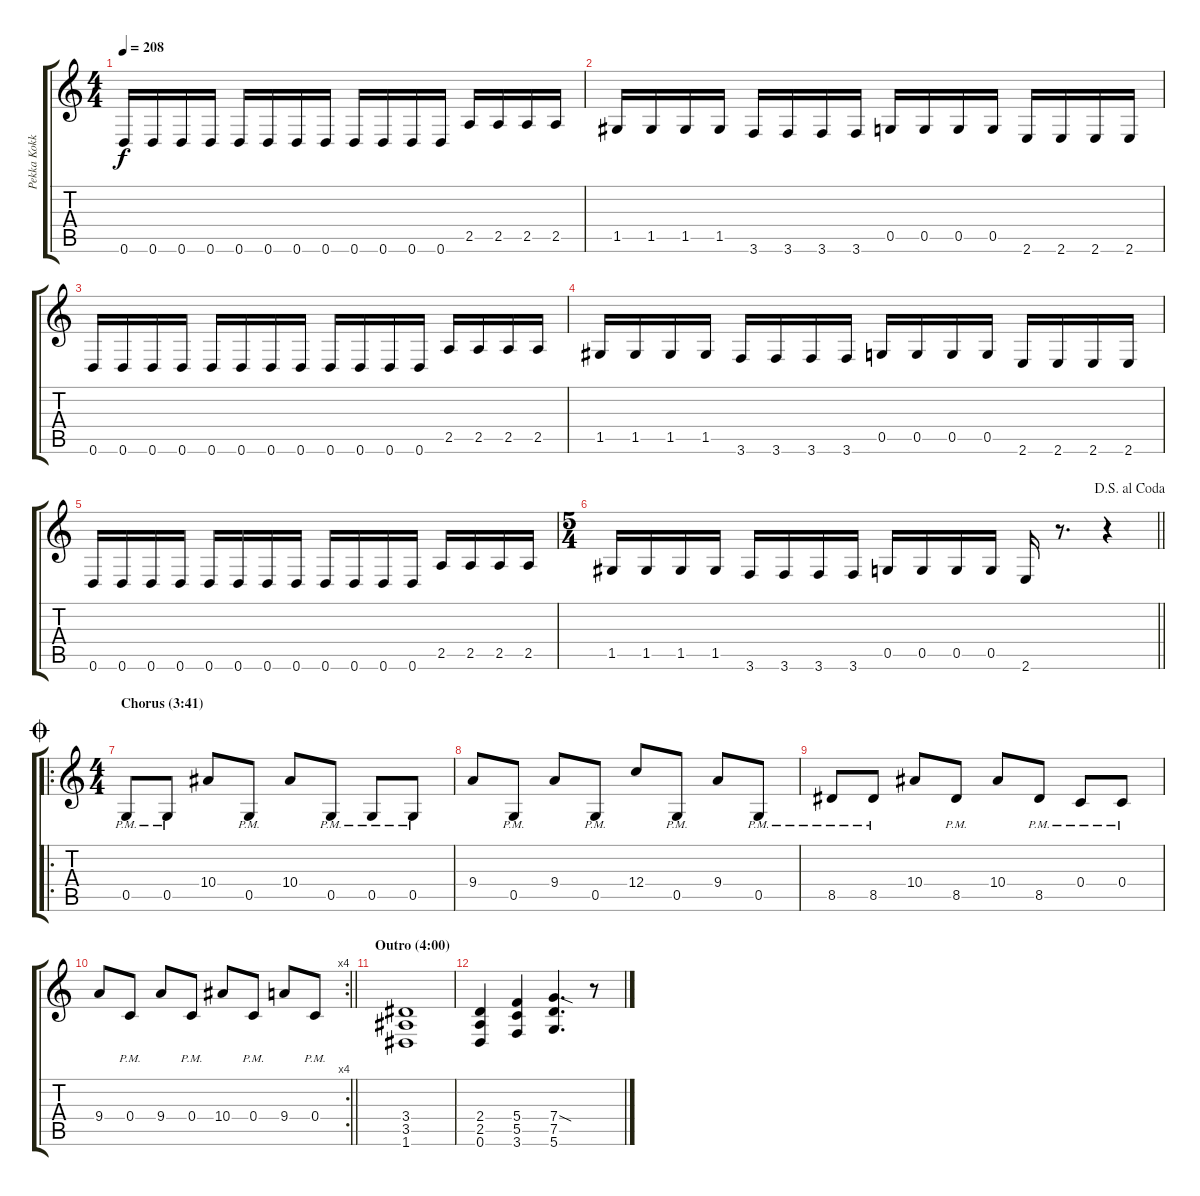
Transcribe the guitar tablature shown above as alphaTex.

\track ("Pekka Kokko" "Pekka Kokk") {instrument distortionguitar}
\staff {score tabs}
\tuning (D4 A3 F3 C3 G2 D2) {hide}
\ts (4 4)
\tempo 208
\clef g2
\ks c
0.6.16{dy f} 0.6.16 0.6.16 0.6.16 0.6.16 0.6.16 0.6.16 0.6.16 0.6.16 0.6.16 0.6.16 0.6.16 2.5.16 2.5.16 2.5.16 2.5.16 |
1.5.16 1.5.16 1.5.16 1.5.16 3.6.16 3.6.16 3.6.16 3.6.16 0.5.16 0.5.16 0.5.16 0.5.16 2.6.16 2.6.16 2.6.16 2.6.16 |
0.6.16 0.6.16 0.6.16 0.6.16 0.6.16 0.6.16 0.6.16 0.6.16 0.6.16 0.6.16 0.6.16 0.6.16 2.5.16 2.5.16 2.5.16 2.5.16 |
1.5.16 1.5.16 1.5.16 1.5.16 3.6.16 3.6.16 3.6.16 3.6.16 0.5.16 0.5.16 0.5.16 0.5.16 2.6.16 2.6.16 2.6.16 2.6.16 |
0.6.16 0.6.16 0.6.16 0.6.16 0.6.16 0.6.16 0.6.16 0.6.16 0.6.16 0.6.16 0.6.16 0.6.16 2.5.16 2.5.16 2.5.16 2.5.16 |
\ts (5 4)
\jump dalsegnoalcoda
\barLineRight lightlight
1.5.16 1.5.16 1.5.16 1.5.16 3.6.16 3.6.16 3.6.16 3.6.16 0.5.16 0.5.16 0.5.16 0.5.16 2.6.16 r.8{d} r.4 |
\ro
\ts (4 4)
\section ("" "Chorus (3:41)")
\jump coda
0.5{pm}.8 0.5{pm}.8 10.4.8 0.5{pm}.8 10.4.8 0.5{pm}.8 0.5{pm}.8 0.5{pm}.8 |
9.4.8 0.5{pm}.8 9.4.8 0.5{pm}.8 12.4.8 0.5{pm}.8 9.4.8 0.5{pm}.8 |
8.5{pm}.8 8.5{pm}.8 10.4.8 8.5{pm}.8 10.4.8 8.5{pm}.8 0.4{pm}.8 0.4{pm}.8 |
\rc 4
\barLineRight lightlight
9.4.8 0.4{pm}.8 9.4.8 0.4{pm}.8 10.4.8 0.4{pm}.8 9.4.8 0.4{pm}.8 |
\section ("" "Outro (4:00)")
(3.4 3.5 1.6).1 |
(2.4 2.5 0.6).4 (5.4 5.5 3.6).4 (7.4{sod} 7.5 5.6).4{d} r.8
